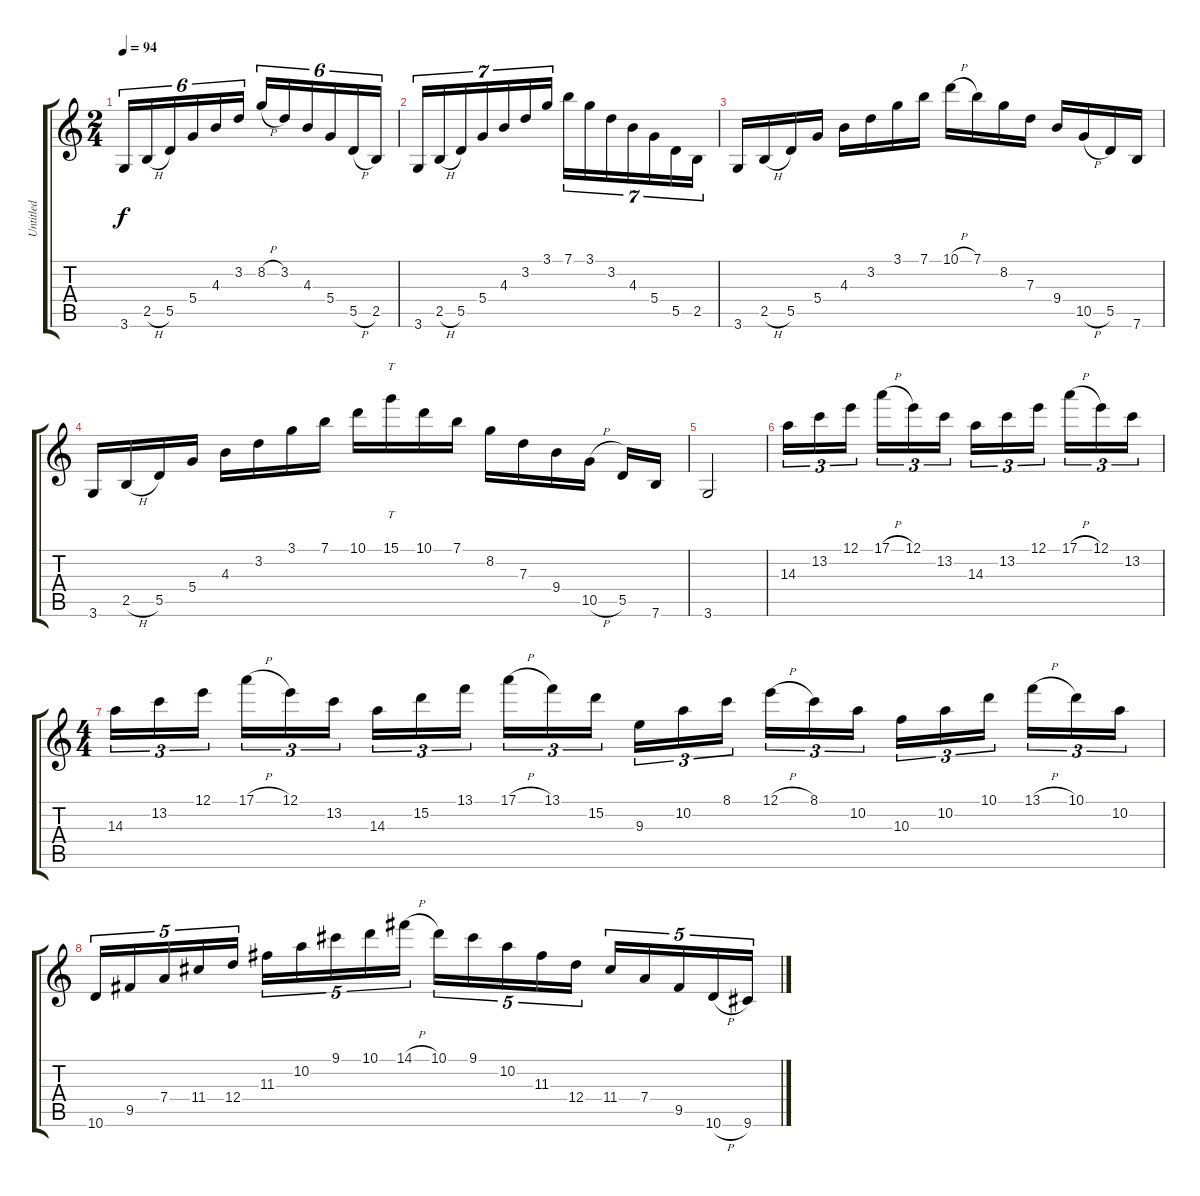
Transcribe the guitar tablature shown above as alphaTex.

\track ("Untitled" "Untitled") {instrument acousticguitarnylon}
\staff {score tabs}
\tuning (E4 B3 G3 D3 A2 E2) {hide}
\ts (2 4)
\tempo 94
\clef g2
\ks c
3.6.16{tu (6 4) dy f} 2.5{h}.16{tu (6 4)} 5.5.16{tu (6 4)} 5.4.16{tu (6 4)} 4.3.16{tu (6 4)} 3.2.16{tu (6 4)} 8.2{h}.16{tu (6 4)} 3.2.16{tu (6 4)} 4.3.16{tu (6 4)} 5.4.16{tu (6 4)} 5.5{h}.16{tu (6 4)} 2.5.16{tu (6 4)} |
3.6.16{tu (7 4)} 2.5{h}.16{tu (7 4)} 5.5.16{tu (7 4)} 5.4.16{tu (7 4)} 4.3.16{tu (7 4)} 3.2.16{tu (7 4)} 3.1.16{tu (7 4)} 7.1.16{tu (7 4)} 3.1.16{tu (7 4)} 3.2.16{tu (7 4)} 4.3.16{tu (7 4)} 5.4.16{tu (7 4)} 5.5.16{tu (7 4)} 2.5.16{tu (7 4)} |
3.6.16 2.5{h}.16 5.5.16 5.4.16 4.3.16 3.2.16 3.1.16 7.1.16 10.1{h}.16 7.1.16 8.2.16 7.3.16 9.4.16 10.5{h}.16 5.5.16 7.6.16 |
3.6.16 2.5{h}.16 5.5.16 5.4.16 4.3.16 3.2.16 3.1.16 7.1.16 10.1.16 15.1.16{tt} 10.1.16 7.1.16 8.2.16 7.3.16 9.4.16 10.5{h}.16 5.5.16 7.6.16 |
3.6.2 |
14.3.16{tu (3 2)} 13.2.16{tu (3 2)} 12.1.16{tu (3 2)} 17.1{h}.16{tu (3 2)} 12.1.16{tu (3 2)} 13.2.16{tu (3 2)} 14.3.16{tu (3 2)} 13.2.16{tu (3 2)} 12.1.16{tu (3 2)} 17.1{h}.16{tu (3 2)} 12.1.16{tu (3 2)} 13.2.16{tu (3 2)} |
\ts (4 4)
14.3.16{tu (3 2)} 13.2.16{tu (3 2)} 12.1.16{tu (3 2)} 17.1{h}.16{tu (3 2)} 12.1.16{tu (3 2)} 13.2.16{tu (3 2)} 14.3.16{tu (3 2)} 15.2.16{tu (3 2)} 13.1.16{tu (3 2)} 17.1{h}.16{tu (3 2)} 13.1.16{tu (3 2)} 15.2.16{tu (3 2)} 9.3.16{tu (3 2)} 10.2.16{tu (3 2)} 8.1.16{tu (3 2)} 12.1{h}.16{tu (3 2)} 8.1.16{tu (3 2)} 10.2.16{tu (3 2)} 10.3.16{tu (3 2)} 10.2.16{tu (3 2)} 10.1.16{tu (3 2)} 13.1{h}.16{tu (3 2)} 10.1.16{tu (3 2)} 10.2.16{tu (3 2)} |
10.6.16{tu (5 4)} 9.5.16{tu (5 4)} 7.4.16{tu (5 4)} 11.4.16{tu (5 4)} 12.4.16{tu (5 4)} 11.3.16{tu (5 4)} 10.2.16{tu (5 4)} 9.1.16{tu (5 4)} 10.1.16{tu (5 4)} 14.1{h}.16{tu (5 4)} 10.1.16{tu (5 4)} 9.1.16{tu (5 4)} 10.2.16{tu (5 4)} 11.3.16{tu (5 4)} 12.4.16{tu (5 4)} 11.4.16{tu (5 4)} 7.4.16{tu (5 4)} 9.5.16{tu (5 4)} 10.6{h}.16{tu (5 4)} 9.6.16{tu (5 4)}
